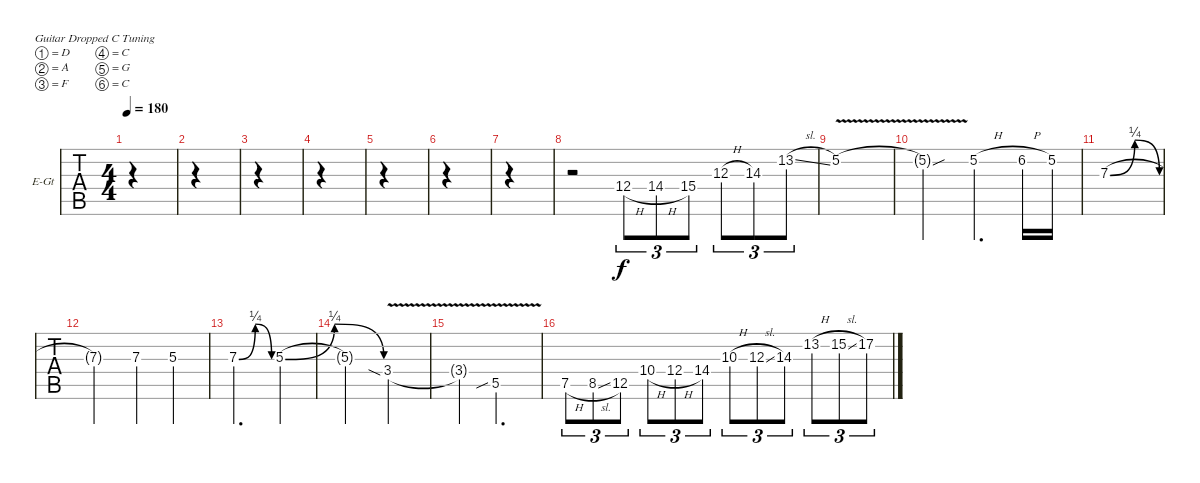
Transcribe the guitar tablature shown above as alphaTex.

\defaultSystemsLayout 4
\bracketExtendMode groupsimilarinstruments
\firstSystemTrackNameOrientation horizontal
\otherSystemsTrackNameOrientation horizontal
\track ("Solo Guitar" "E-Gt") {instrument distortionguitar}
\staff {tabs}
\tuning (D4 A3 F3 C3 G2 C2)
\ts (4 4)
\tempo 180
\clef g2
\ks c
|
|
|
|
|
|
|
r.2 12.4{h}.8{tu (3 2)} 14.4{h}.8{tu (3 2)} 15.4.8{tu (3 2)} 12.3{h}.8{tu (3 2)} 14.3.8{tu (3 2)} 13.2{sl}.8{tu (3 2)} |
5.2{v}.1 |
5.2{sou t}.2 5.2{h}.4{d} 6.2{h}.16 5.2.16 |
7.3{be (bendrelease 12 0 19.8 1 20.4 1 27.599999999999998 0)}.1 |
7.3{v t}.2 7.3.4 5.3.4 |
7.3{be (bendrelease 24 0 29.4 1 29.4 1 36 0)}.2{d} 5.3{be (bendrelease 24 0 29.4 1 29.4 1 36 0)}.4 |
5.3{t}.2 3.4{v sia}.2 |
3.4{v t}.4 5.5{v sib}.2{d} |
7.5{h}.8{tu (3 2)} 8.5{sl}.8{tu (3 2)} 12.5.8{tu (3 2)} 10.4{h}.8{tu (3 2)} 12.4{h}.8{tu (3 2)} 14.4.8{tu (3 2)} 10.3{h}.8{tu (3 2)} 12.3{sl}.8{tu (3 2)} 14.3.8{tu (3 2)} 13.2{h}.8{tu (3 2)} 15.2{sl}.8{tu (3 2)} 17.2.8{tu (3 2)}
